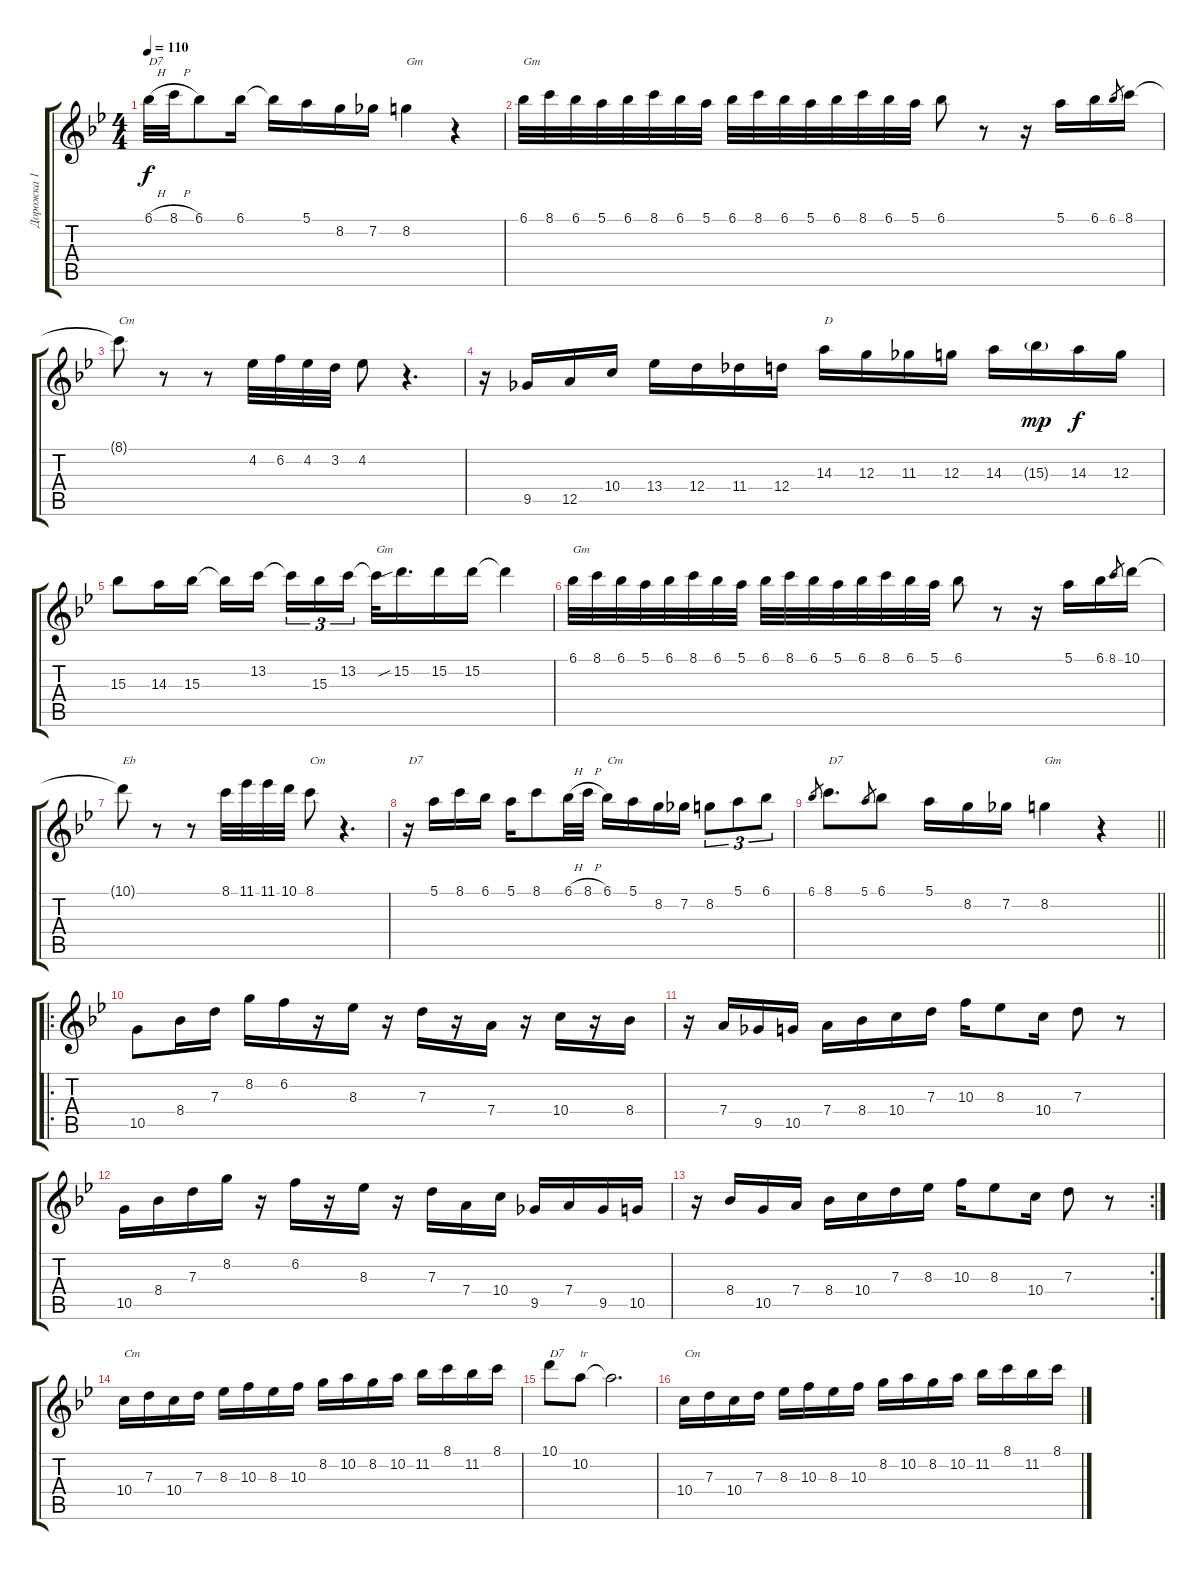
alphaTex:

\track ("Дорожка 1" "Дорожка 1") {instrument acousticguitarnylon}
\staff {score tabs}
\tuning (E4 B3 G3 D3 A2 E2) {hide}
\ts (4 4)
\tempo 110
\clef g2
\ks gminor
6.1{h}.32{txt "D7" dy f} 8.1{h}.32 6.1.8 6.1.16 6.1{t}.16 5.1.16 8.2.16 7.2.16 8.2.4{txt "Gm"} r.4 |
6.1.32{txt "Gm"} 8.1.32 6.1.32 5.1.32 6.1.32 8.1.32 6.1.32 5.1.32 6.1.32 8.1.32 6.1.32 5.1.32 6.1.32 8.1.32 6.1.32 5.1.32 6.1.8 r.8 r.16 5.1.16 6.1.16 6.1.8{gr} 8.1.16 |
8.1{t}.8{txt "Cm"} r.8 r.8 4.2.32 6.2.32 4.2.32 3.2.32 4.2.8 r.4{d} |
r.16 9.5.16 12.5.16 10.4.16 13.4.16 12.4.16 11.4.16 12.4.16 14.3.16{txt "D"} 12.3.16 11.3.16 12.3.16 14.3.16 15.3{g}.16{dy mp} 14.3.16{dy f} 12.3.16 |
15.3.8 14.3.16 15.3.16 15.3{t}.16 13.2.16{beam splitsecondary} 13.2{t}.16{tu (3 2)} 15.3.16{tu (3 2)} 13.2.16{tu (3 2)} 13.2{t}.32{txt "Gm"} 15.2{sib}.16{d} 15.2.16 15.2.16 15.2{t}.4 |
6.1.32{txt "Gm"} 8.1.32 6.1.32 5.1.32 6.1.32 8.1.32 6.1.32 5.1.32 6.1.32 8.1.32 6.1.32 5.1.32 6.1.32 8.1.32 6.1.32 5.1.32 6.1.8 r.8 r.16 5.1.16 6.1.16 8.1.8{gr} 10.1.16 |
10.1{t}.8{txt "Eb"} r.8 r.8 8.1.32 11.1.32 11.1.32 10.1.32 8.1.8{txt "Cm"} r.4{d} |
r.16{txt "D7"} 5.1.16 8.1.16 6.1.16 5.1.16 8.1.8 6.1{h}.32 8.1{h}.32 6.1.16{txt "Cm"} 5.1.16 8.2.16 7.2.16 8.2.8{tu (3 2)} 5.1.8{tu (3 2)} 6.1.8{tu (3 2)} |
\barLineRight lightlight
6.1.8{gr} 8.1.8{d txt "D7"} 5.1.8{gr} 6.1.8 5.1.16 8.2.16 7.2.16 8.2.4{txt "Gm"} r.4 |
\ro
10.5.8 8.4.16 7.3.16 8.2.16 6.2.16 r.16 8.3.16 r.16 7.3.16 r.16 7.4.16 r.16 10.4.16 r.16 8.4.16 |
r.16 7.4.16 9.5.16 10.5.16 7.4.16 8.4.16 10.4.16 7.3.16 10.3.16 8.3.8 10.4.16 7.3.8 r.8 |
10.5.16 8.4.16 7.3.16 8.2.16 r.16 6.2.16 r.16 8.3.16 r.16 7.3.16 7.4.16 10.4.16 9.5.16 7.4.16 9.5.16 10.5.16 |
\rc 2
r.16 8.4.16 10.5.16 7.4.16 8.4.16 10.4.16 7.3.16 8.3.16 10.3.16 8.3.8 10.4.16 7.3.8 r.8 |
10.4.16{txt "Cm"} 7.3.16 10.4.16 7.3.16 8.3.16 10.3.16 8.3.16 10.3.16 8.2.16 10.2.16 8.2.16 10.2.16 11.2.16 8.1.16 11.2.16 8.1.16 |
10.1.8{txt "D7"} 10.2.8{txt "tr"} 10.2{t}.2{d} |
10.4.16{txt "Cm"} 7.3.16 10.4.16 7.3.16 8.3.16 10.3.16 8.3.16 10.3.16 8.2.16 10.2.16 8.2.16 10.2.16 11.2.16 8.1.16 11.2.16 8.1.16
